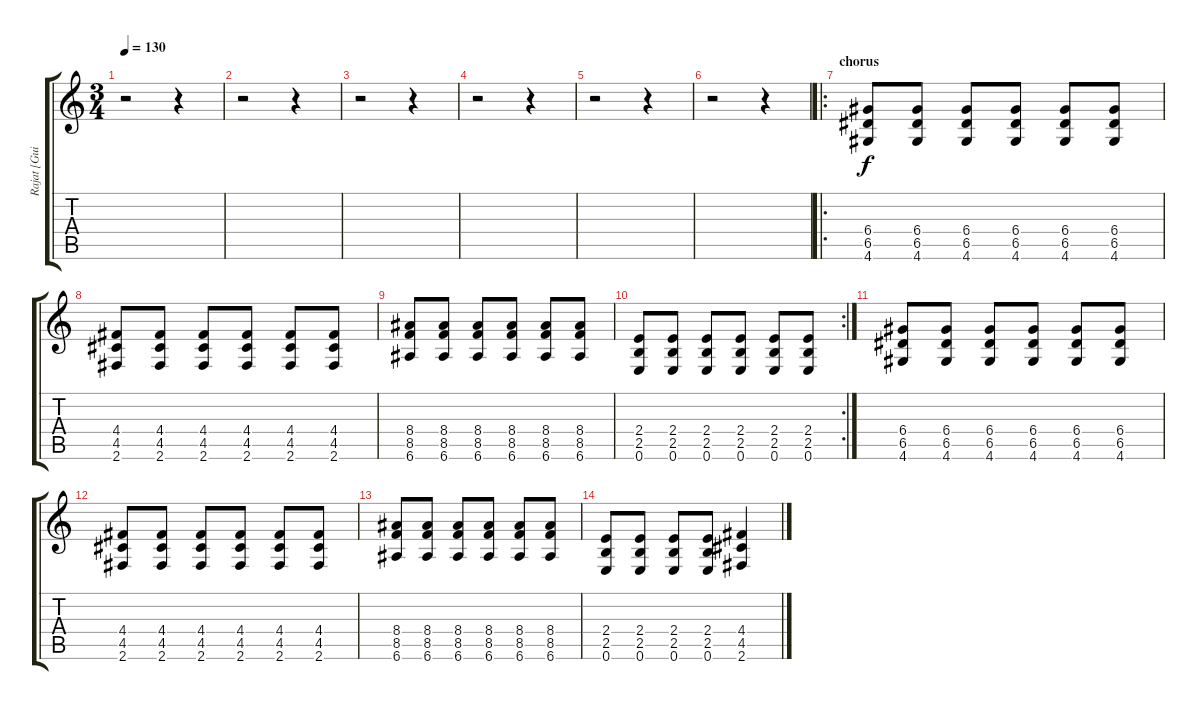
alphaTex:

\track ("Rajat [Guitar 3]" "Rajat [Gui") {instrument distortionguitar}
\staff {score tabs}
\tuning (E4 B3 G3 D3 A2 E2) {hide}
\ts (3 4)
\tempo 130
\clef g2
\ks c
r.2{dy f} r.4 |
r.2 r.4 |
r.2 r.4 |
r.2 r.4 |
r.2 r.4 |
r.2 r.4 |
\ro
\section ("" "chorus")
(6.4 6.5 4.6).8 (6.4 6.5 4.6).8 (6.4 6.5 4.6).8 (6.4 6.5 4.6).8 (6.4 6.5 4.6).8 (6.4 6.5 4.6).8 |
(4.4 4.5 2.6).8 (4.4 4.5 2.6).8 (4.4 4.5 2.6).8 (4.4 4.5 2.6).8 (4.4 4.5 2.6).8 (4.4 4.5 2.6).8 |
(8.4 8.5 6.6).8 (8.4 8.5 6.6).8 (8.4 8.5 6.6).8 (8.4 8.5 6.6).8 (8.4 8.5 6.6).8 (8.4 8.5 6.6).8 |
\rc 2
(2.4 2.5 0.6).8 (2.4 2.5 0.6).8 (2.4 2.5 0.6).8 (2.4 2.5 0.6).8 (2.4 2.5 0.6).8 (2.4 2.5 0.6).8 |
(6.4 6.5 4.6).8 (6.4 6.5 4.6).8 (6.4 6.5 4.6).8 (6.4 6.5 4.6).8 (6.4 6.5 4.6).8 (6.4 6.5 4.6).8 |
(4.4 4.5 2.6).8 (4.4 4.5 2.6).8 (4.4 4.5 2.6).8 (4.4 4.5 2.6).8 (4.4 4.5 2.6).8 (4.4 4.5 2.6).8 |
(8.4 8.5 6.6).8 (8.4 8.5 6.6).8 (8.4 8.5 6.6).8 (8.4 8.5 6.6).8 (8.4 8.5 6.6).8 (8.4 8.5 6.6).8 |
(2.4 2.5 0.6).8 (2.4 2.5 0.6).8 (2.4 2.5 0.6).8 (2.4 2.5 0.6).8 (4.4 4.5 2.6).4
